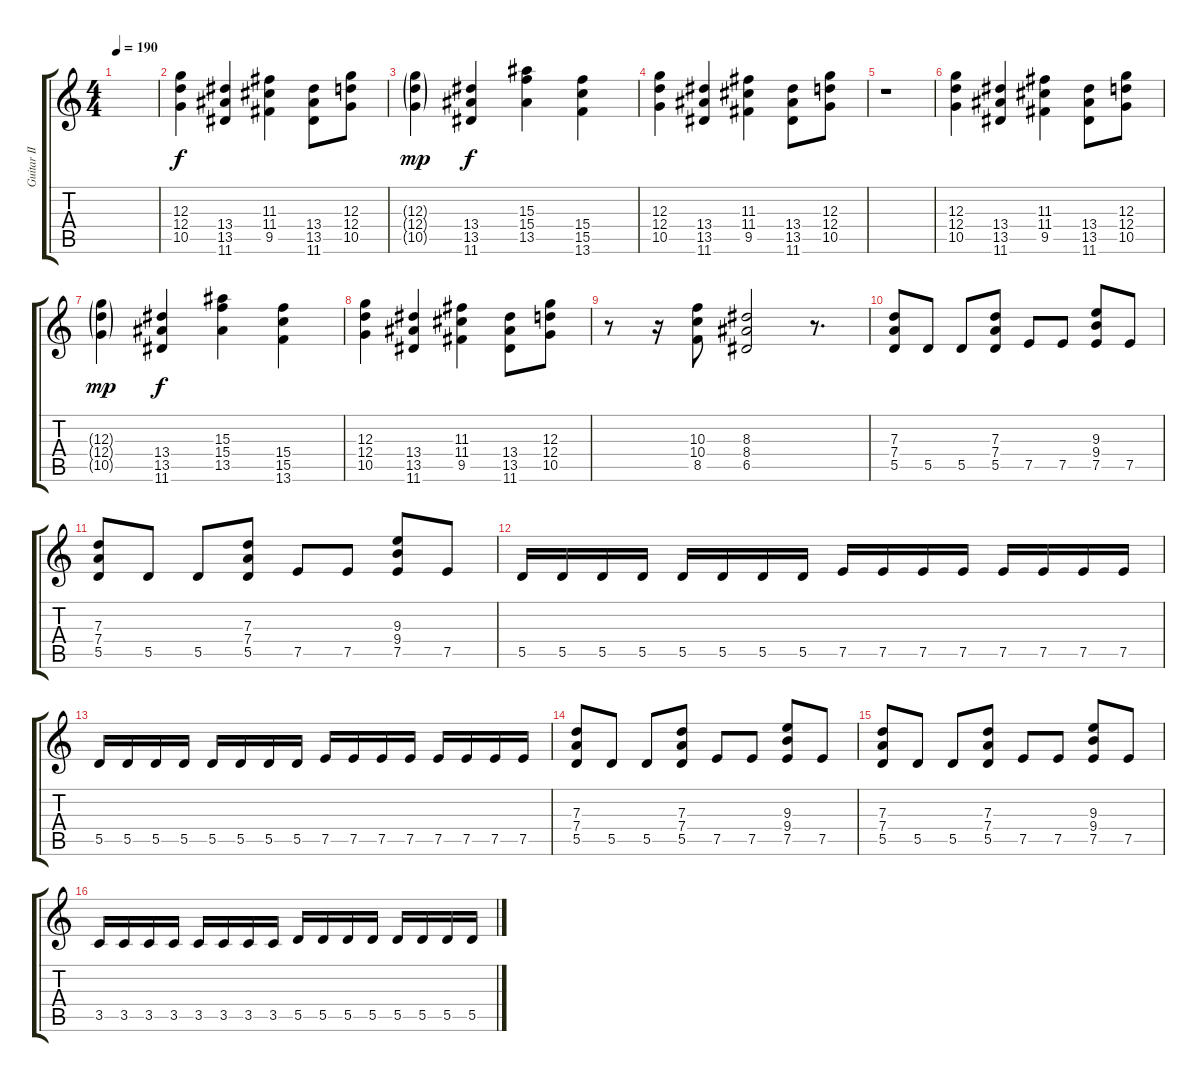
\track ("Guitar II" "Guitar II") {instrument distortionguitar}
\staff {score tabs}
\tuning (E4 B3 G3 D3 A2 E2) {hide}
\ts (4 4)
\tempo 190
\clef g2
\ks c
|
(12.3 12.4 10.5).4 (13.4 13.5 11.6).4 (11.3 11.4 9.5).4 (13.4 13.5 11.6).8 (12.3 12.4 10.5).8 |
(12.3{g} 12.4{g} 10.5{g}).4{dy mp} (13.4 13.5 11.6).4{dy f} (15.3 15.4 13.5).4 (15.4 15.5 13.6).4 |
(12.3 12.4 10.5).4 (13.4 13.5 11.6).4 (11.3 11.4 9.5).4 (13.4 13.5 11.6).8 (12.3 12.4 10.5).8 |
r.1 |
(12.3 12.4 10.5).4 (13.4 13.5 11.6).4 (11.3 11.4 9.5).4 (13.4 13.5 11.6).8 (12.3 12.4 10.5).8 |
(12.3{g} 12.4{g} 10.5{g}).4{dy mp} (13.4 13.5 11.6).4{dy f} (15.3 15.4 13.5).4 (15.4 15.5 13.6).4 |
(12.3 12.4 10.5).4 (13.4 13.5 11.6).4 (11.3 11.4 9.5).4 (13.4 13.5 11.6).8 (12.3 12.4 10.5).8 |
r.8 r.16 (10.3 10.4 8.5).8 (8.3 8.4 6.5).2 r.8{d} |
(7.3 7.4 5.5).8 5.5.8 5.5.8 (7.3 7.4 5.5).8 7.5.8 7.5.8 (9.3 9.4 7.5).8 7.5.8 |
(7.3 7.4 5.5).8 5.5.8 5.5.8 (7.3 7.4 5.5).8 7.5.8 7.5.8 (9.3 9.4 7.5).8 7.5.8 |
5.5.16 5.5.16 5.5.16 5.5.16 5.5.16 5.5.16 5.5.16 5.5.16 7.5.16 7.5.16 7.5.16 7.5.16 7.5.16 7.5.16 7.5.16 7.5.16 |
5.5.16 5.5.16 5.5.16 5.5.16 5.5.16 5.5.16 5.5.16 5.5.16 7.5.16 7.5.16 7.5.16 7.5.16 7.5.16 7.5.16 7.5.16 7.5.16 |
(7.3 7.4 5.5).8 5.5.8 5.5.8 (7.3 7.4 5.5).8 7.5.8 7.5.8 (9.3 9.4 7.5).8 7.5.8 |
(7.3 7.4 5.5).8 5.5.8 5.5.8 (7.3 7.4 5.5).8 7.5.8 7.5.8 (9.3 9.4 7.5).8 7.5.8 |
3.5.16 3.5.16 3.5.16 3.5.16 3.5.16 3.5.16 3.5.16 3.5.16 5.5.16 5.5.16 5.5.16 5.5.16 5.5.16 5.5.16 5.5.16 5.5.16
